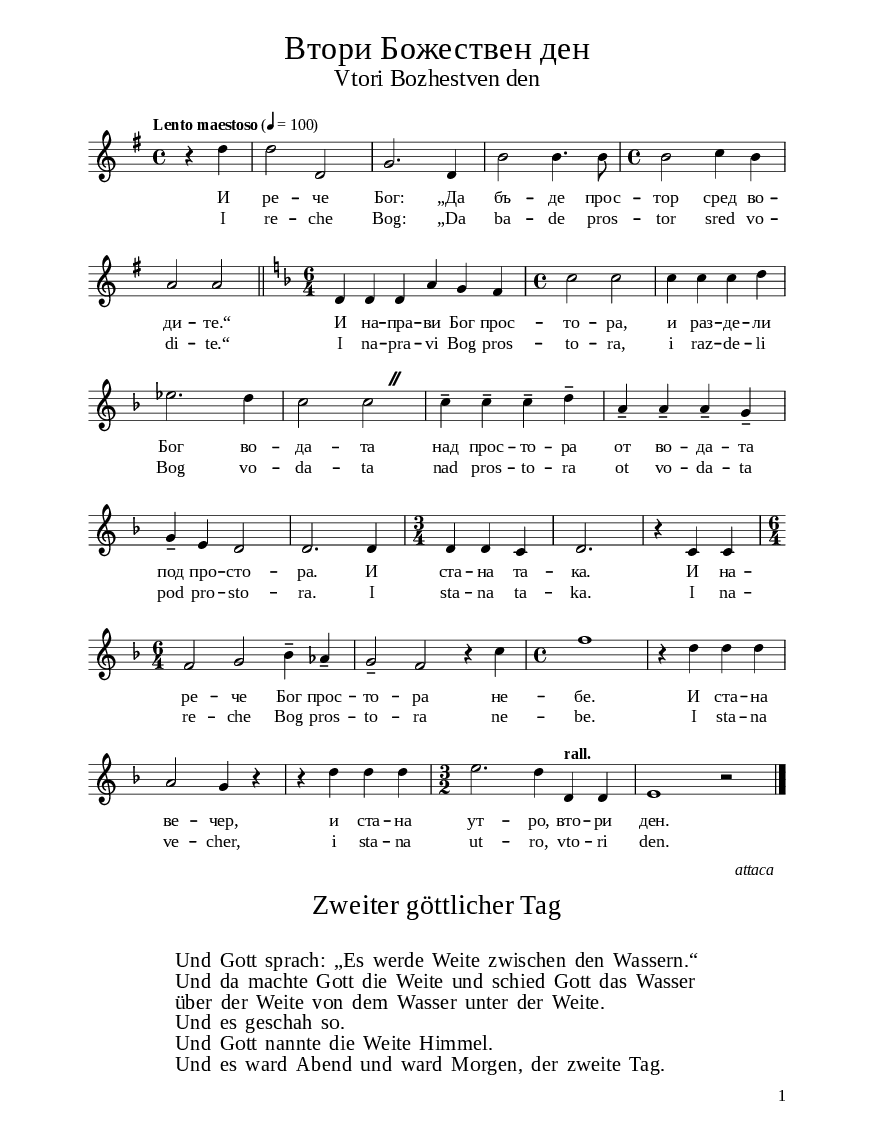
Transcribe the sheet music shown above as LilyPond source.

\version "2.24.1"

% include paper part and global functions
\include "include/globals.ily"

\bookpart {
  \label #'ref192
  \tocItem \markup "     Втори Божествен ден – Vtori Bozhestven den"
  \include "include/bookpart-paper.ily"
  \score {
    \include "include/score-layout.ily"

    \new Voice \absolute {
      \clef treble
      \key g \major
      \time 4/4
      \tempoFunc "Lento maestoso" 4 "100"
      \autoBeamOff
      \partial 2 r4 d''4 | % 2
      d''2 d'2 | % 3
      g'2. d'4 | % 4
      b'2 b'4. b'8 | % 5
      \time 4/4 b'2 c''4 b'4 \break | % 6
      a'2 a'2 \bar "||"
      | % 7
      \time 6/4  | % 7
      \key d \minor
      d'4 d'4 d'4 a'4 g'4
      f'4 | % 8
      \time 4/4  | % 8
      c''2 c''2 | % 9
      c''4 c''4 c''4 d''4 \break|
      es''2. d''4  | % 11
      c''2 c''2^\markup { "     " \musicglyph "scripts.caesura.straight" } | % 12
      c''4 -- c''4 -- c''4 -- d''4
      -- | % 13
      a'4 -- a'4 -- a'4 -- g'4 -- \break | % 14
      g'4 -- e'4 d'2 | % 15
      d'2. d'4  | % 16
      \time 3/4  | % 16
      d'4 d'4 c'4 | % 17
      d'2. | % 18
      r4 c'4 c'4 | % 19
      \time 6/4  | % 19
      f'2 g'2 bes'4 -- as'4 -- |

      g'2 -- f'2 r4 c''4 | % 21
      \time 4/4  | % 21
      f''1  | % 22
      r4 d''4 d''4 d''4 \break | % 23
      a'2 g'4 r4 | % 24
      r4 d''4 d''4 d''4 | % 25
      \time 3/2  | % 25
      e''2. d''4 d'4 ^\markup{ \bold {rall.} }
      d'4 | % 26
      e'1 r2 \bar "|."
    }

    \addlyrics {
      И
      ре -- че Бог: „Да бъ -- де прос --
      тор сред во -- ди -- те.“ И на --
      пра -- ви Бог прос -- то -- ра, и
      раз -- де -- ли Бог во -- да -- та
      над прос -- то -- ра от во -- да --
      та под про -- сто -- ра. И ста --
      на та -- ка. И на -- ре -- че Бог
      прос -- то -- ра не -- бе. И ста --
      на ве -- чер, и ста -- на ут -- ро,
      вто -- ри ден.}
      \addlyrics {
          I
        re -- che Bog: „Da ba -- de pros --
        tor sred vo -- di -- te.“ I na --
        pra -- vi Bog pros -- to -- ra, i
        raz -- de -- li Bog vo -- da -- ta
        nad pros -- to -- ra ot vo -- da --
        ta pod pro -- sto -- ra. I sta --
        na ta -- ka. I na -- re -- che Bog
        pros -- to -- ra ne -- be. I sta --
        na ve -- cher, i sta -- na ut -- ro,
        vto -- ri den.}

        \header {
          title = \titleFunc "Втори Божествен ден" "Vtori Bozhestven den"
        }

        \midi{}

      } % score

      \markup \raise #2.8 \override #'(baseline-skip . 2) {
        \column {
          \fill-line \italic { "" "" \concat {"attaca" "   " }}
        }
      }

      % include foreign translation(s) of the song
      \version "2.24.0"

\markup \fill-line { \fontsize #deTitleFontSize "Zweiter göttlicher Tag" }
\markup \null
\markup \null
\markup \fontsize #deCoupletFontSize {
  \hspace #7
  \override #`(baseline-skip . ,deCoupletBaselineSkip)

  \column {


    \line { " " }

  \line { " "Und Gott sprach: „Es werde Weite zwischen den Wassern.“ }
  \line { " " Und da machte Gott die Weite und schied Gott das Wasser}
  \line { " "über der Weite von dem Wasser unter der Weite.}
  \line { " "Und es geschah so.}
  \line { " "Und Gott nannte die Weite Himmel.  }
  \line { " "Und es ward Abend und ward Morgen, der zweite Tag.}

  }
}


    } % bookpart

    % Più mosso
    %
